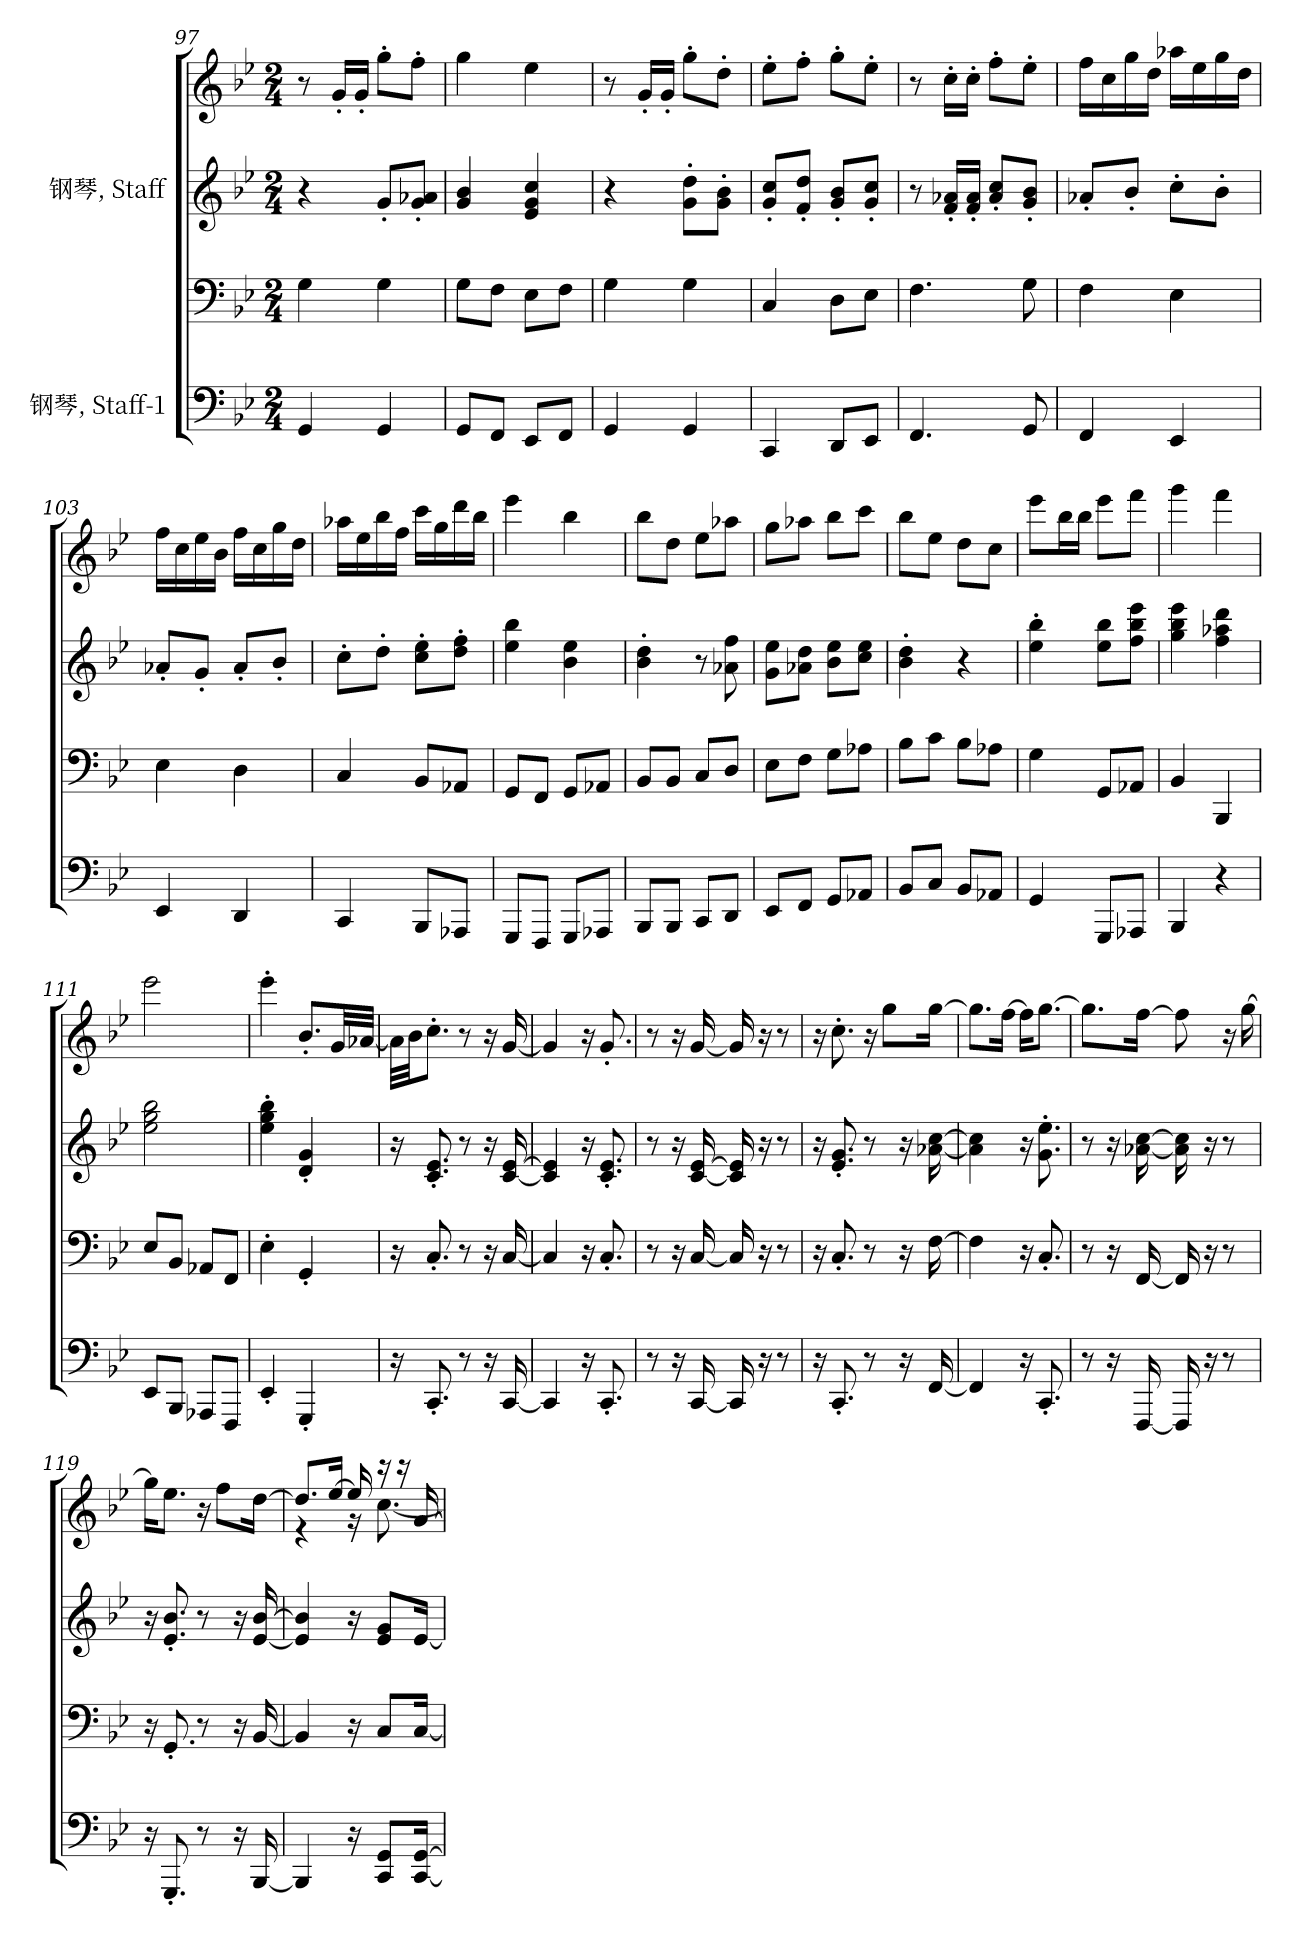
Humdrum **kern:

**kern	**kern	**kern	**kern
*part2	*part2	*part1	*part1
*staff4	*staff3	*staff2	*staff1
*I"钢琴, Staff-1	*	*I"钢琴, Staff	*
*clefF4	*clefF4	*clefG2	*clefG2
*k[b-e-]	*k[b-e-]	*k[b-e-]	*k[b-e-]
*M2/4	*M2/4	*M2/4	*M2/4
=97	=97	=97	=97
4GG/	4G\	4r	8r
.	.	.	16g'/LL
.	.	.	16g'/JJ
4GG/	4G\	8g'/L	8gg'\L
.	.	8g/' 8a-X/'J	8ff'\J
=98	=98	=98	=98
8GG/L	8G\L	4g/ 4b-/	4gg\
8FF/J	8F\J	.	.
8EE-/L	8E-\L	4e-/ 4g/ 4cc/	4ee-\
8FF/J	8F\J	.	.
=99	=99	=99	=99
4GG/	4G\	4r	8r
.	.	.	16g'/LL
.	.	.	16g'/JJ
4GG/	4G\	8g\' 8dd\'L	8gg'\L
.	.	8g\' 8b-\'J	8dd'\J
=100	=100	=100	=100
4CC/	4C/	8g/' 8cc/'L	8ee-'\L
.	.	8f/' 8dd/'J	8ff'\J
8DD/L	8D\L	8g/' 8b-/'L	8gg'\L
8EE-/J	8E-\J	8g/' 8cc/'J	8ee-'\J
!!LO:PB:g=z
=101	=101	=101	=101
4.FF/	4.F\	8r	8r
.	.	16f/' 16a-X/'LL	16cc'\LL
.	.	16f/' 16a-/'JJ	16cc'\JJ
.	.	8a-/' 8cc/'L	8ff'\L
8GG/	8G\	8g/' 8b-/'J	8ee-'\J
=102	=102	=102	=102
4FF/	4F\	8a-X'/L	16ff\LL
.	.	.	16cc\
.	.	8b-'/J	16gg\
.	.	.	16dd\JJ
4EE-/	4E-\	8cc'\L	16aa-X\LL
.	.	.	16ee-\
.	.	8b-'\J	16gg\
.	.	.	16dd\JJ
=103	=103	=103	=103
4EE-/	4E-\	8a-X'/L	16ff\LL
.	.	.	16cc\
.	.	8g'/J	16ee-\
.	.	.	16b-\JJ
4DD/	4D\	8a-'/L	16ff\LL
.	.	.	16cc\
.	.	8b-'/J	16gg\
.	.	.	16dd\JJ
=104	=104	=104	=104
4CC/	4C/	8cc'\L	16aa-X\LL
.	.	.	16ee-\
.	.	8dd'\J	16bb-\
.	.	.	16ff\JJ
8BBB-/L	8BB-/L	8cc\' 8ee-\'L	16ccc\LL
.	.	.	16gg\
8AAA-X/J	8AA-X/J	8dd\' 8ff\'J	16ddd\
.	.	.	16bb-\JJ
=105	=105	=105	=105
8GGG/L	8GG/L	4ee-\ 4bb-\	4eee-\
8FFF/J	8FF/J	.	.
8GGG/L	8GG/L	4b-\ 4ee-\	4bb-\
8AAA-X/J	8AA-X/J	.	.
!!LO:LB:g=z
=106	=106	=106	=106
8BBB-/L	8BB-/L	4b-\' 4dd\'	8bb-\L
8BBB-/J	8BB-/J	.	8dd\J
8CC/L	8C/L	8r	8ee-\L
8DD/J	8D/J	8a-X\ 8ff\	8aa-X\J
=107	=107	=107	=107
8EE-/L	8E-\L	8g\ 8ee-\L	8gg\L
8FF/J	8F\J	8a-X\ 8dd\J	8aa-X\J
8GG/L	8G\L	8b-\ 8ee-\L	8bb-\L
8AA-X/J	8A-X\J	8cc\ 8ee-\J	8ccc\J
=108	=108	=108	=108
8BB-/L	8B-\L	4b-\' 4dd\'	8bb-\L
8C/J	8c\J	.	8ee-\J
8BB-/L	8B-\L	4r	8dd\L
8AA-X/J	8A-X\J	.	8cc\J
=109	=109	=109	=109
4GG/	4G\	4ee-\' 4bb-\'	8eee-\L
.	.	.	16bb-\L
.	.	.	16bb-\JJ
8GGG/L	8GG/L	8ee-\ 8bb-\L	8eee-\L
8AAA-X/J	8AA-X/J	8ff\ 8bb-\ 8eee-\J	8fff\J
=110	=110	=110	=110
4BBB-/	4BB-/	4gg\ 4bb-\ 4eee-\	4ggg\
4r	4BBB-/	4ff\ 4aa-X\ 4ddd\	4fff\
=111	=111	=111	=111
8EE-/L	8E-/L	2ee-\ 2gg\ 2bb-\	2eee-\
8BBB-/J	8BB-/J	.	.
8AAA-X/L	8AA-X/L	.	.
8FFF/J	8FF/J	.	.
!!LO:LB:g=z
=112	=112	=112	=112
4EE-'/	4E-'\	4ee-\' 4gg\' 4bb-\'	4eee-'\
4GGG'/	4GG'/	4d/' 4g/'	8.b-'/L
.	.	.	32g/LL
.	.	.	[32a-X/JJJ
=113	=113	=113	=113
16r	16r	16r	32a-\LLL]
.	.	.	32b-\JJ
8.CC'/	8.C'/	8.c/' 8.e-/'	8.cc'\J
8r	8r	8r	8r
16r	16r	16r	16r
[16CC/	[16C/	[16c/ [16e-/	[16g/
=114	=114	=114	=114
4CC/]	4C/]	4c/] 4e-/]	4g/]
16r	16r	16r	16r
8.CC'/	8.C'/	8.c/' 8.e-/'	8.g'/
=115	=115	=115	=115
8r	8r	8r	8r
16r	16r	16r	16r
[16CC/	[16C/	[16c/ [16e-/	[16g/
16CC/]	16C/]	16c/] 16e-/]	16g/]
16r	16r	16r	16r
8r	8r	8r	8r
=116	=116	=116	=116
16r	16r	16r	16r
8.CC'/	8.C'/	8.e-/' 8.g/'	8.cc'\
8r	8r	8r	16r
.	.	.	8gg\L
16r	16r	16r	.
[16FF/	[16F\	[16a-X\ [16cc\	[16gg\Jk
=117	=117	=117	=117
4FF/]	4F\]	4a-\] 4cc\]	8.gg\L]
.	.	.	[16ff\Jk
16r	16r	16r	16ff\KL]
8.CC'/	8.C'/	8.g\' 8.ee-\'	[8.gg\J
!!LO:PB:g=z
=118	=118	=118	=118
8r	8r	8r	8.gg\L]
16r	16r	16r	.
[16FFF/	[16FF/	[16a-X\ [16cc\	[16ff\Jk
16FFF/]	16FF/]	16a-\] 16cc\]	8ff\]
16r	16r	16r	.
8r	8r	8r	16r
.	.	.	[16gg\
=119	=119	=119	=119
16r	16r	16r	16gg\KL]
8.GGG'/	8.GG'/	8.e-/' 8.b-/'	8.ee-\J
8r	8r	8r	16r
.	.	.	8ff\L
16r	16r	16r	.
[16BBB-/	[16BB-/	[16e-/ [16b-/	[16dd\Jk
=120	=120	=120	=120
*	*	*	*^
4BBB-/]	4BB-/]	4e-/] 4b-/]	8.dd/L]	4r
.	.	.	[16ee-/Jk	.
16r	16r	16r	16ee-/]	16r
8CC/ 8GG/L	8C/L	8e-/ 8g/L	16r	[8.cc\
.	.	.	16r	.
[16CC/ [16GG/Jk	[16C/Jk	[16e-/Jk	[16g/	.
*	*	*	*v	*v
=	=	=	=
*-	*-	*-	*-
